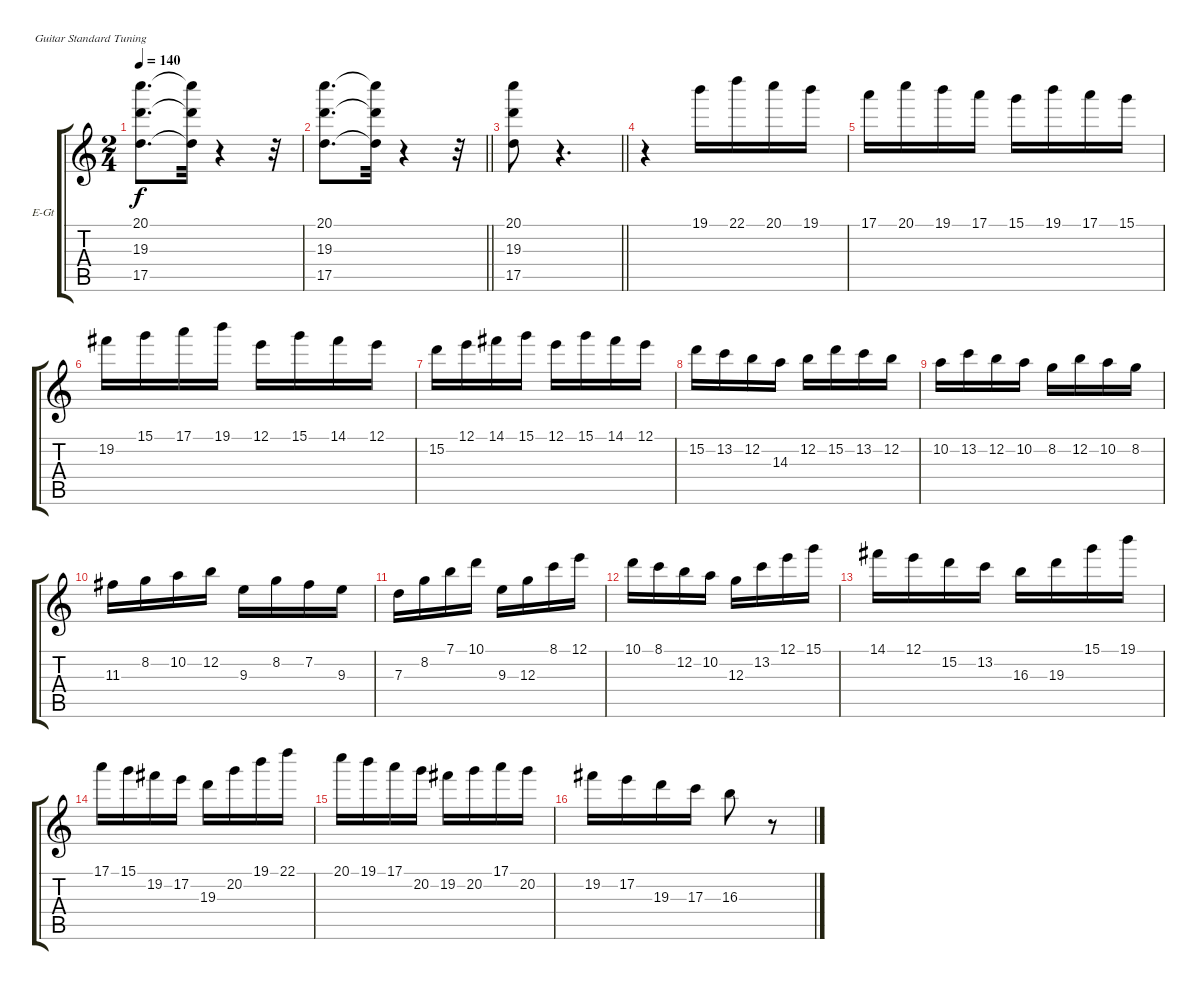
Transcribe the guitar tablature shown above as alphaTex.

\bracketExtendMode groupsimilarinstruments
\firstSystemTrackNameOrientation horizontal
\otherSystemsTrackNameOrientation horizontal
\track ("Guitar 1" "E-Gt") {instrument distortionguitar}
\staff {score tabs}
\tuning (E4 B3 G3 D3 A2 E2)
\ts (2 4)
\tempo 140
\clef g2
\ks c
(20.1 19.3 17.5).8{d dy f} (20.1{t} 19.3{t} 17.5{t}).32 r.4 r.32 |
\barLineRight lightlight
(20.1 19.3 17.5).8{d} (20.1{t} 19.3{t} 17.5{t}).32 r.4 r.32 |
\barLineRight lightlight
(20.1 19.3 17.5).8 r.4{d} |
r.4 19.1.16 22.1.16 20.1.16 19.1.16 |
17.1.16 20.1.16 19.1.16 17.1.16 15.1.16 19.1.16 17.1.16 15.1.16 |
19.2.16 15.1.16 17.1.16 19.1.16 12.1.16 15.1.16 14.1.16 12.1.16 |
15.2.16 12.1.16 14.1.16 15.1.16 12.1.16 15.1.16 14.1.16 12.1.16 |
15.2.16 13.2.16 12.2.16 14.3.16 12.2.16 15.2.16 13.2.16 12.2.16 |
10.2.16 13.2.16 12.2.16 10.2.16 8.2.16 12.2.16 10.2.16 8.2.16 |
11.3.16 8.2.16 10.2.16 12.2.16 9.3.16 8.2.16 7.2.16 9.3.16 |
7.3.16 8.2.16 7.1.16 10.1.16 9.3.16 12.3.16 8.1.16 12.1.16 |
10.1.16 8.1.16 12.2.16 10.2.16 12.3.16 13.2.16 12.1.16 15.1.16 |
14.1.16 12.1.16 15.2.16 13.2.16 16.3.16 19.3.16 15.1.16 19.1.16 |
17.1.16 15.1.16 19.2.16 17.2.16 19.3.16 20.2.16 19.1.16 22.1.16 |
20.1.16 19.1.16 17.1.16 20.2.16 19.2.16 20.2.16 17.1.16 20.2.16 |
19.2.16 17.2.16 19.3.16 17.3.16 16.3.8 r.8
